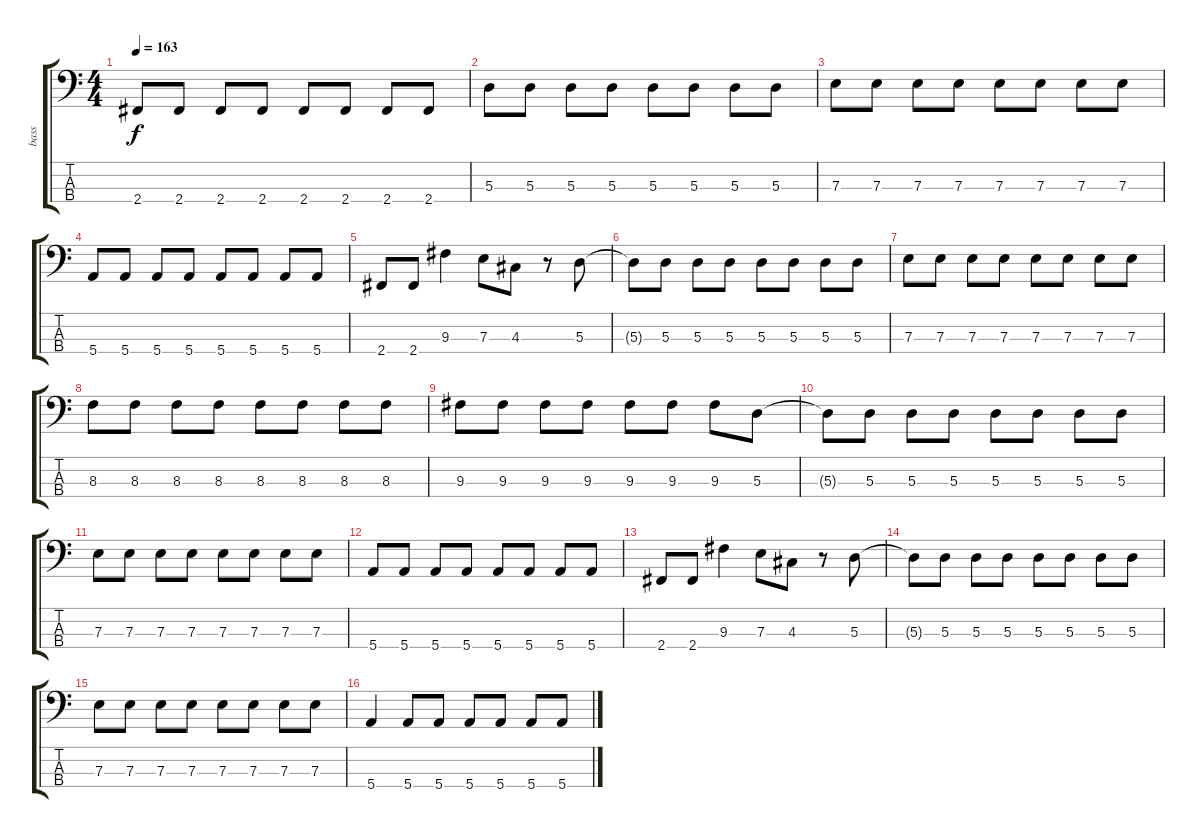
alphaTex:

\track ("bass" "bass") {instrument electricbasspick}
\staff {score tabs}
\tuning (G2 D2 A1 E1) {hide}
\ts (4 4)
\tempo 163
\clef f4
\ks c
2.4.8{dy f} 2.4.8 2.4.8 2.4.8 2.4.8 2.4.8 2.4.8 2.4.8 |
5.3.8 5.3.8 5.3.8 5.3.8 5.3.8 5.3.8 5.3.8 5.3.8 |
7.3.8 7.3.8 7.3.8 7.3.8 7.3.8 7.3.8 7.3.8 7.3.8 |
5.4.8 5.4.8 5.4.8 5.4.8 5.4.8 5.4.8 5.4.8 5.4.8 |
2.4.8 2.4.8 9.3.4 7.3.8 4.3.8 r.8 5.3.8 |
5.3{t}.8 5.3.8 5.3.8 5.3.8 5.3.8 5.3.8 5.3.8 5.3.8 |
7.3.8 7.3.8 7.3.8 7.3.8 7.3.8 7.3.8 7.3.8 7.3.8 |
8.3.8 8.3.8 8.3.8 8.3.8 8.3.8 8.3.8 8.3.8 8.3.8 |
9.3.8 9.3.8 9.3.8 9.3.8 9.3.8 9.3.8 9.3.8 5.3.8 |
5.3{t}.8 5.3.8 5.3.8 5.3.8 5.3.8 5.3.8 5.3.8 5.3.8 |
7.3.8 7.3.8 7.3.8 7.3.8 7.3.8 7.3.8 7.3.8 7.3.8 |
5.4.8 5.4.8 5.4.8 5.4.8 5.4.8 5.4.8 5.4.8 5.4.8 |
2.4.8 2.4.8 9.3.4 7.3.8 4.3.8 r.8 5.3.8 |
5.3{t}.8 5.3.8 5.3.8 5.3.8 5.3.8 5.3.8 5.3.8 5.3.8 |
7.3.8 7.3.8 7.3.8 7.3.8 7.3.8 7.3.8 7.3.8 7.3.8 |
5.4.4 5.4.8 5.4.8 5.4.8 5.4.8 5.4.8 5.4.8
